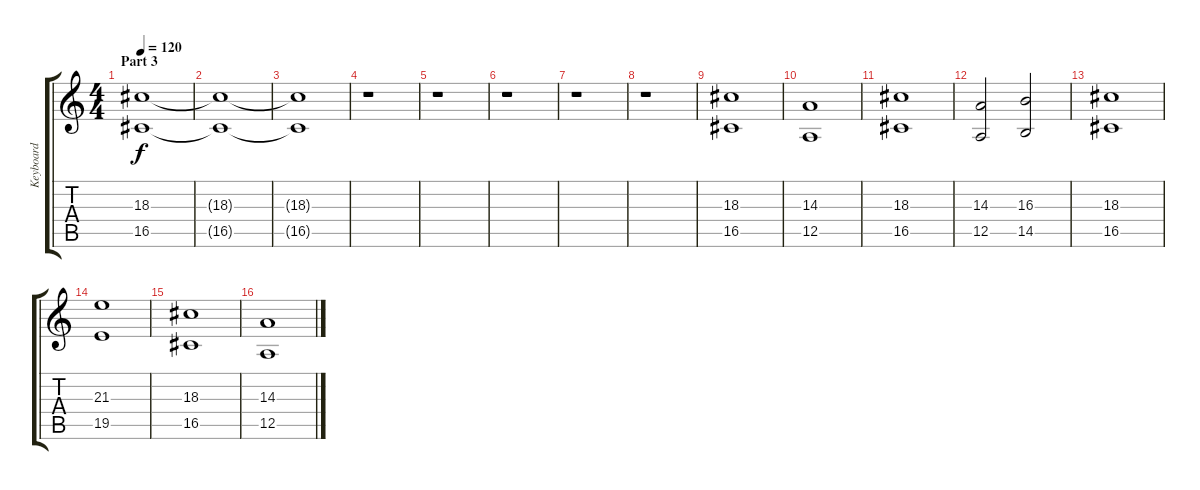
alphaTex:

\track ("Keyboard" "Keyboard") {instrument synthstrings1}
\staff {score tabs}
\tuning (E4 B3 G3 D3 A2 E2) {hide}
\ts (4 4)
\section ("" "Part 3")
\tempo 120
\clef g2
\ks c
(18.3 16.5).1{dy f volume 0} |
(18.3{t} 16.5{t}).1 |
(18.3{t} 16.5{t}).1 |
r.1 |
r.1 |
r.1 |
r.1 |
r.1 |
(18.3 16.5).1{volume 14} |
(14.3 12.5).1 |
(18.3 16.5).1 |
(14.3 12.5).2 (16.3 14.5).2 |
(18.3 16.5).1 |
(21.3 19.5).1 |
(18.3 16.5).1 |
(14.3 12.5).1
